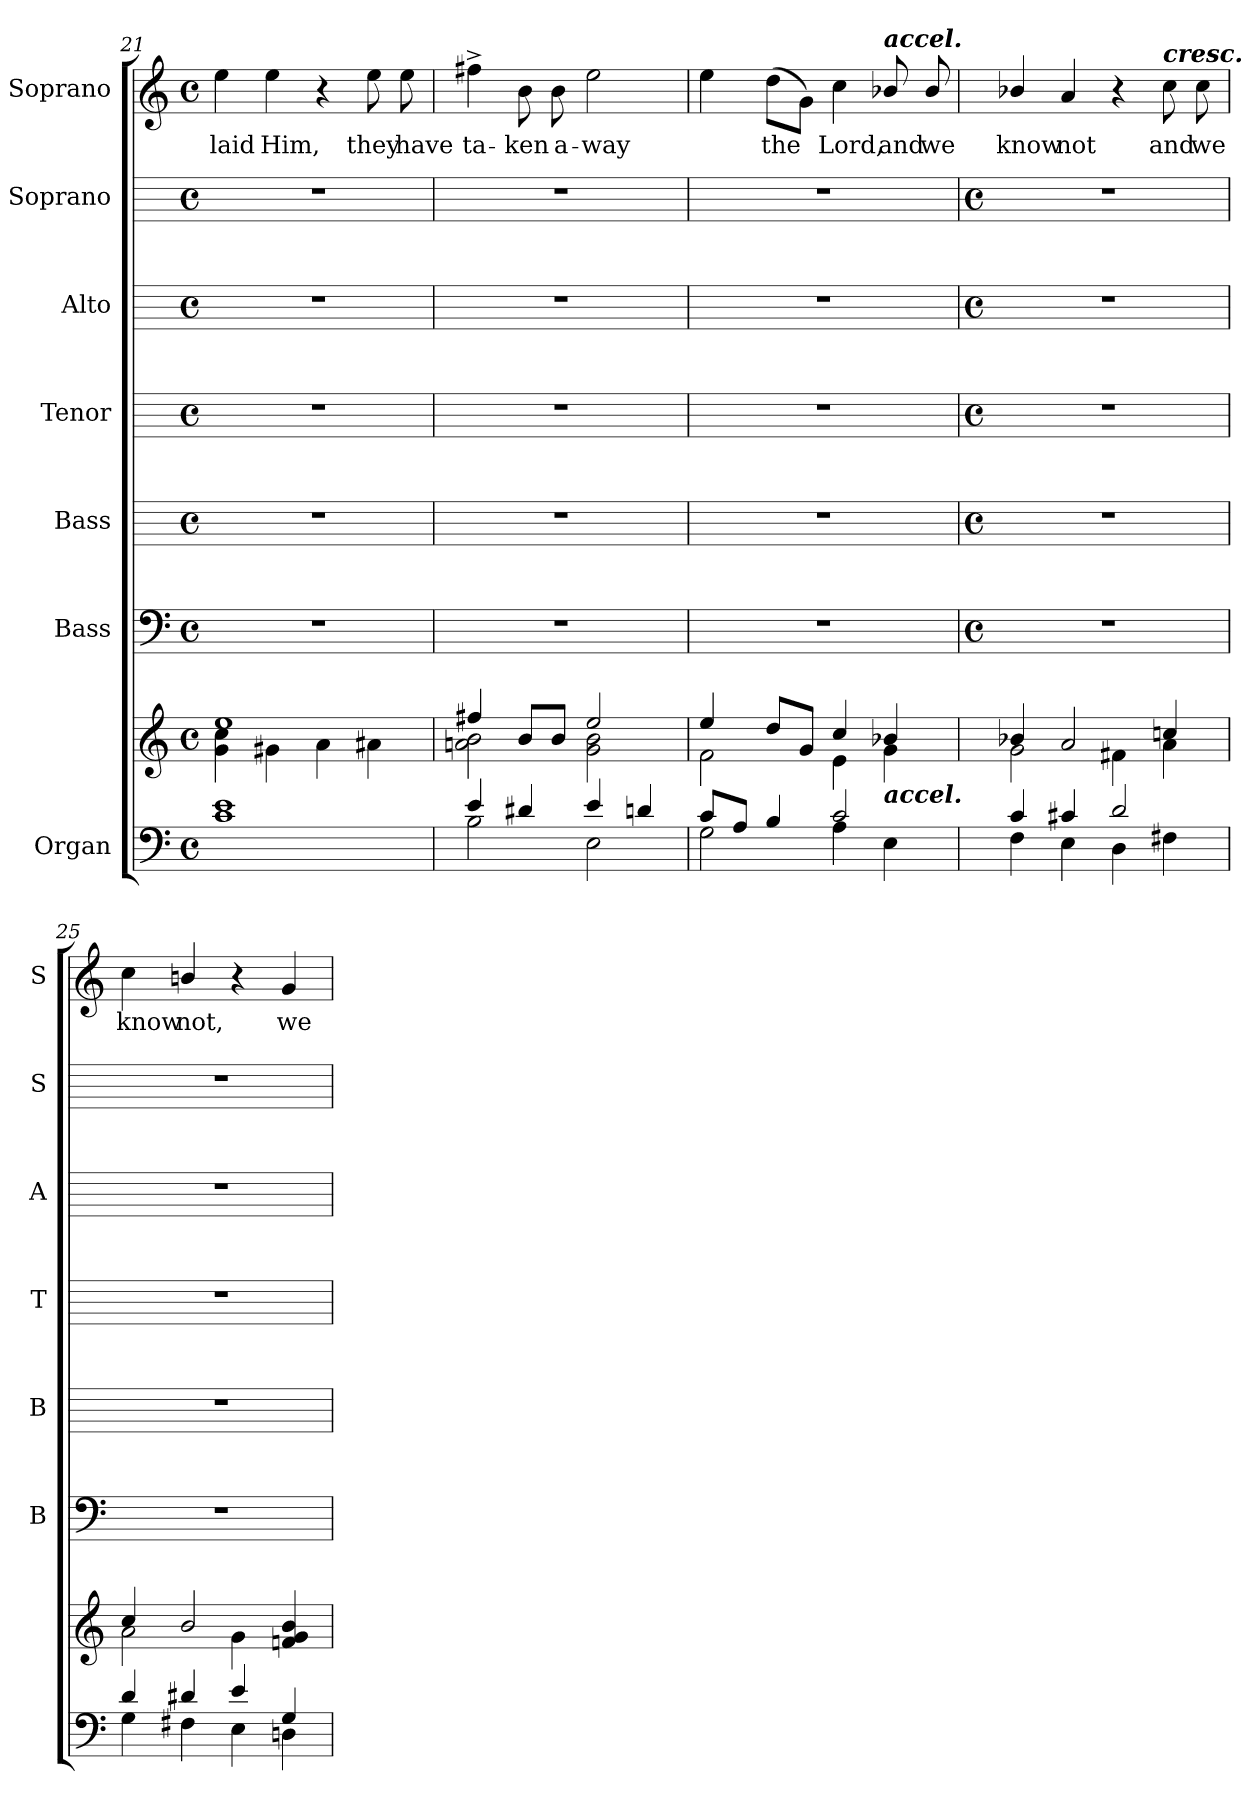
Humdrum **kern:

**kern	**kern	**kern	**kern	**kern	**kern	**kern	**kern	**text
*part7	*part7	*part6	*part5	*part4	*part3	*part2	*part1	*part1
*staff8	*staff7	*staff6	*staff5	*staff4	*staff3	*staff2	*staff1	*staff1
*I"Organ	*	*I"Bass	*I"Bass	*I"Tenor	*I"Alto	*I"Soprano	*I"Soprano	*
*	*	*I'B	*I'B	*I'T	*I'A	*I'S	*I'S	*
*clefF4	*clefG2	*clefF4	*	*	*	*	*clefG2	*
*k[]	*k[]	*k[]	*	*	*	*	*k[]	*
*C:	*C:	*C:	*	*	*	*	*C:	*
*M4/4	*M4/4	*M4/4	*M4/4	*M4/4	*M4/4	*M4/4	*M4/4	*
*met(c)	*met(c)	*met(c)	*met(c)	*met(c)	*met(c)	*met(c)	*met(c)	*
=21	=21	=21	=21	=21	=21	=21	=21	=21
*^	*^	*	*	*	*	*	*	*
!	!	!	!	!	!	!	!	!	!	!LO:LY:b
1e/	1c\	1ee/	4g\ 4cc\	1r	1r	1r	1r	1r	4ee	laid
!	!	!	!	!	!	!	!	!	!	!LO:LY:b
.	.	.	4g#X\	.	.	.	.	.	4ee	Him,
.	.	.	4a\	.	.	.	.	.	4r	.
!	!	!	!	!	!	!	!	!	!	!LO:LY:b
.	.	.	4a#X\	.	.	.	.	.	8ee	they
!	!	!	!	!	!	!	!	!	!	!LO:LY:b
.	.	.	.	.	.	.	.	.	8ee	have
=22	=22	=22	=22	=22	=22	=22	=22	=22	=22	=22
!	!	!	!	!	!	!	!	!	!	!LO:LY:b
4e/	2B\	4ff#X/	2an\ 2b\	1r	1r	1r	1r	1r	4ff#X^	ta-
!	!	!	!	!	!	!	!	!	!	!LO:LY:b
4d#X/	.	8b/L	.	.	.	.	.	.	8b	-ken
!	!	!	!	!	!	!	!	!	!	!LO:LY:b
.	.	8b/J	.	.	.	.	.	.	8b	a-
!	!	!	!	!	!	!	!	!	!	!LO:LY:b
4e/	2E\	2ee/	2g\ 2b\	.	.	.	.	.	2ee	-way
4dn/	.	.	.	.	.	.	.	.	.	.
=23	=23	=23	=23	=23	=23	=23	=23	=23	=23	=23
8c/L	2G\	4ee/	2f\	1r	1r	1r	1r	1r	4ee	.
8A/J	.	.	.	.	.	.	.	.	.	.
!	!	!	!	!	!	!	!	!	!	!LO:LY:b
4B/	.	8dd/L	.	.	.	.	.	.	(8ddL	the
.	.	8g/J	.	.	.	.	.	.	8gJ)	.
!	!	!	!	!	!	!	!	!	!	!LO:LY:b
2c/	4A\	4cc/	4e\	.	.	.	.	.	4cc	Lord,
!	!	!	!	!	!	!	!	!	!LO:TX:a:Bi:t=accel.	!
!	!	!LO:TX:b:Bi:t=accel.	!	!	!	!	!	!	!	!
!	!	!	!	!	!	!	!	!	!	!LO:LY:b
.	4E\	4b-X/	4g\	.	.	.	.	.	8b-X/	and
!	!	!	!	!	!	!	!	!	!	!LO:LY:b
.	.	.	.	.	.	.	.	.	8b-/	we
!!LO:LB:g=z
=24	=24	=24	=24	=24	=24	=24	=24	=24	=24	=24
*	*	*	*	*M4/4	*M4/4	*M4/4	*M4/4	*M4/4	*	*
*	*	*	*	*met(c)	*met(c)	*met(c)	*met(c)	*met(c)	*	*
!	!	!	!	!	!	!	!	!	!	!LO:LY:b
4c/	4F\	4b-X/	2g\	1r	1r	1r	1r	1r	4b-X/	know
!	!	!	!	!	!	!	!	!	!	!LO:LY:b
4c#X/	4E\	2a/	.	.	.	.	.	.	4a	not
2d/	4D\	.	4f#X\	.	.	.	.	.	4r	.
!	!	!	!	!	!	!	!	!	!LO:TX:a:Bi:t=cresc.	!
!	!	!	!	!	!	!	!	!	!	!LO:LY:b
.	4F#X\	4ccn/	4a\	.	.	.	.	.	8cc	and
!	!	!	!	!	!	!	!	!	!	!LO:LY:b
.	.	.	.	.	.	.	.	.	8cc	we
=25	=25	=25	=25	=25	=25	=25	=25	=25	=25	=25
!	!	!	!	!	!	!	!	!	!	!LO:LY:b
4d/	4G\	4cc/	2a\	1r	1r	1r	1r	1r	4cc	know
!	!	!	!	!	!	!	!	!	!	!LO:LY:b
4d#X/	4F#X\	2b/	.	.	.	.	.	.	4bn/	not,
4e/	4E\	.	4g\	.	.	.	.	.	4r	.
!	!	!	!	!	!	!	!	!	!	!LO:LY:b
4G/	4Dn\	4fn/ 4g/ 4b/	4ryy	.	.	.	.	.	4g	we
*v	*v	*	*	*	*	*	*	*	*	*
*	*v	*v	*	*	*	*	*	*	*
=	=	=	=	=	=	=	=	=
*-	*-	*-	*-	*-	*-	*-	*-	*-
